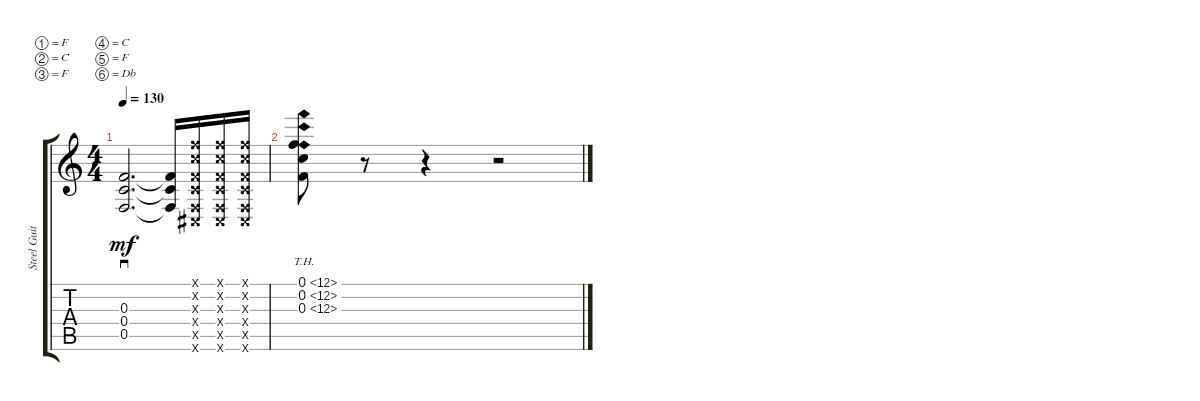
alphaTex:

\defaultSystemsLayout 4
\bracketExtendMode groupsimilarinstruments
\otherSystemsTrackNameOrientation horizontal
\track ("Steel Guitar" "Steel Guit") {instrument acousticguitarsteel}
\staff {score tabs}
\tuning (F4 C4 F3 C3 F2 Db2)
\ts (4 4)
\tempo 130
\clef g2
\scale
0.978974
\ks c
(0.5 0.4 0.3).2{d sd dy mf beam Up} (0.5{t} 0.4{t} 0.3{t}).16{beam Up} (0.6{x acc #} 0.5{x} 0.4{x} 0.3{x} 0.2{x} 0.1{x}).16{beam Up} (0.6{x acc #} 0.5{x} 0.4{x} 0.3{x} 0.2{x} 0.1{x}).16{beam Up} (0.6{x acc #} 0.5{x} 0.4{x} 0.3{x} 0.2{x} 0.1{x}).16{beam Up} |
\scale
1.02103 (0.3{th 12} 0.2{th 12} 0.1{th 12}).8{beam Down} r.8{beam Down} r.4{beam Down} r.2{beam Down}
